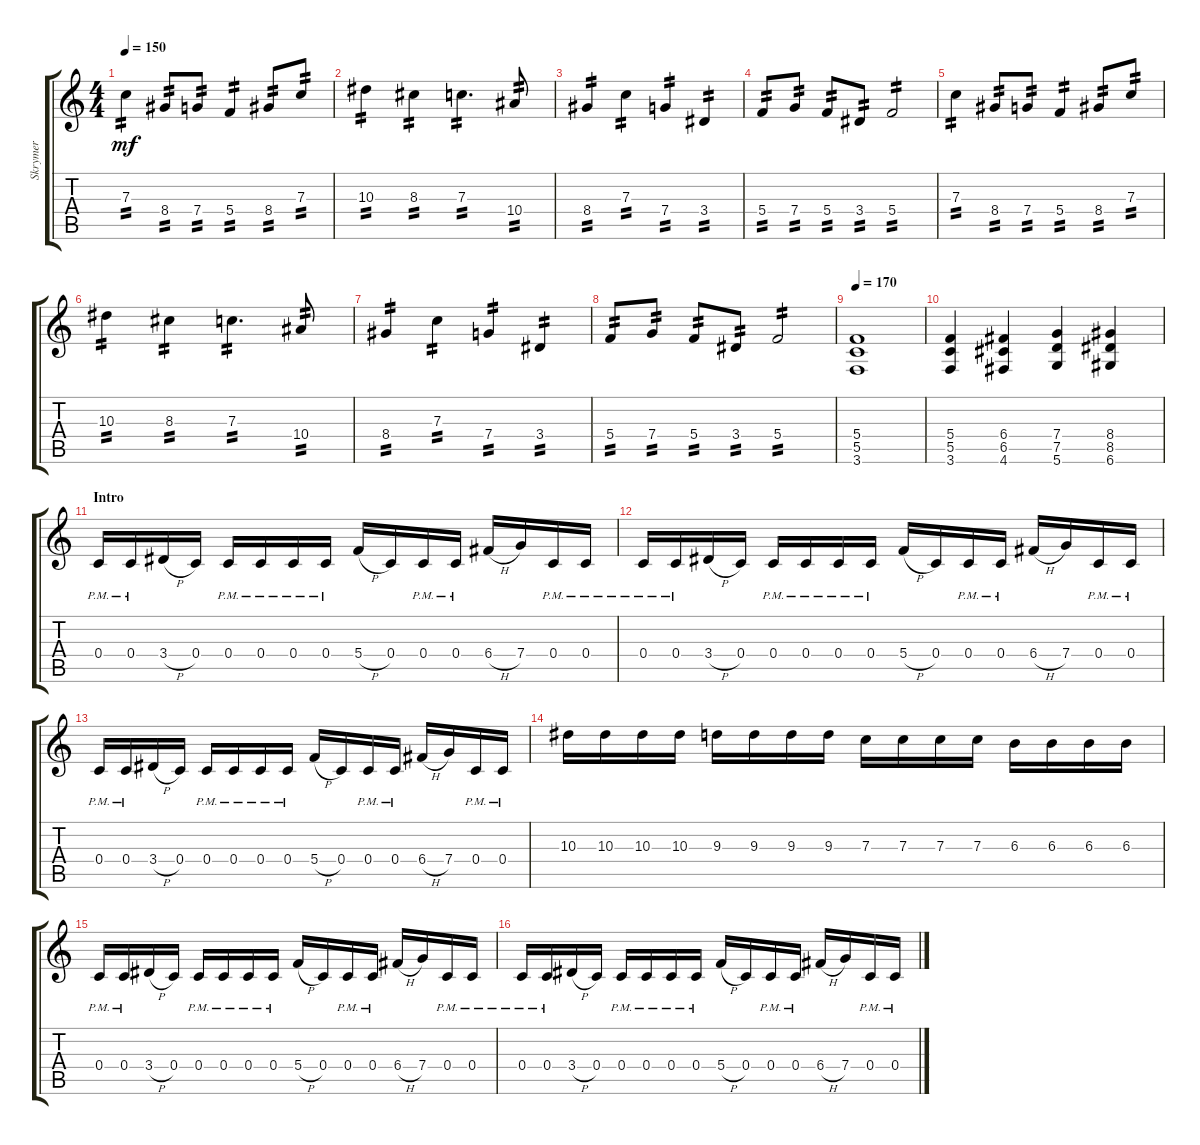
\track ("Skrymer" "Skrymer") {instrument overdrivenguitar}
\staff {score tabs}
\tuning (D4 A3 F3 C3 G2 D2) {hide}
\ts (4 4)
\tempo 150
\clef g2
\ks c
7.3.4{tp 2 dy mf} 8.4.8{tp 2} 7.4.8{tp 2} 5.4.4{tp 2} 8.4.8{tp 2} 7.3.8{tp 2} |
10.3.4{tp 2} 8.3.4{tp 2} 7.3.4{d tp 2} 10.4.8{tp 2} |
8.4.4{tp 2} 7.3.4{tp 2} 7.4.4{tp 2} 3.4.4{tp 2} |
5.4.8{tp 2} 7.4.8{tp 2} 5.4.8{tp 2} 3.4.8{tp 2} 5.4.2{tp 2} |
7.3.4{tp 2} 8.4.8{tp 2} 7.4.8{tp 2} 5.4.4{tp 2} 8.4.8{tp 2} 7.3.8{tp 2} |
10.3.4{tp 2} 8.3.4{tp 2} 7.3.4{d tp 2} 10.4.8{tp 2} |
8.4.4{tp 2} 7.3.4{tp 2} 7.4.4{tp 2} 3.4.4{tp 2} |
5.4.8{tp 2} 7.4.8{tp 2} 5.4.8{tp 2} 3.4.8{tp 2} 5.4.2{tp 2} |
\tempo 170
(5.4 5.5 3.6).1 |
(5.4 5.5 3.6).4 (6.4 6.5 4.6).4 (7.4 7.5 5.6).4 (8.4 8.5 6.6).4 |
\section ("" "Intro")
0.4{pm}.16 0.4{pm}.16 3.4{h}.16 0.4.16 0.4{pm}.16 0.4{pm}.16 0.4{pm}.16 0.4{pm}.16 5.4{h}.16 0.4.16 0.4{pm}.16 0.4{pm}.16 6.4{h}.16 7.4.16 0.4{pm}.16 0.4{pm}.16 |
0.4{pm}.16 0.4{pm}.16 3.4{h}.16 0.4.16 0.4{pm}.16 0.4{pm}.16 0.4{pm}.16 0.4{pm}.16 5.4{h}.16 0.4.16 0.4{pm}.16 0.4{pm}.16 6.4{h}.16 7.4.16 0.4{pm}.16 0.4{pm}.16 |
0.4{pm}.16 0.4{pm}.16 3.4{h}.16 0.4.16 0.4{pm}.16 0.4{pm}.16 0.4{pm}.16 0.4{pm}.16 5.4{h}.16 0.4.16 0.4{pm}.16 0.4{pm}.16 6.4{h}.16 7.4.16 0.4{pm}.16 0.4{pm}.16 |
10.3.16 10.3.16 10.3.16 10.3.16 9.3.16 9.3.16 9.3.16 9.3.16 7.3.16 7.3.16 7.3.16 7.3.16 6.3.16 6.3.16 6.3.16 6.3.16 |
0.4{pm}.16 0.4{pm}.16 3.4{h}.16 0.4.16 0.4{pm}.16 0.4{pm}.16 0.4{pm}.16 0.4{pm}.16 5.4{h}.16 0.4.16 0.4{pm}.16 0.4{pm}.16 6.4{h}.16 7.4.16 0.4{pm}.16 0.4{pm}.16 |
0.4{pm}.16 0.4{pm}.16 3.4{h}.16 0.4.16 0.4{pm}.16 0.4{pm}.16 0.4{pm}.16 0.4{pm}.16 5.4{h}.16 0.4.16 0.4{pm}.16 0.4{pm}.16 6.4{h}.16 7.4.16 0.4{pm}.16 0.4{pm}.16
